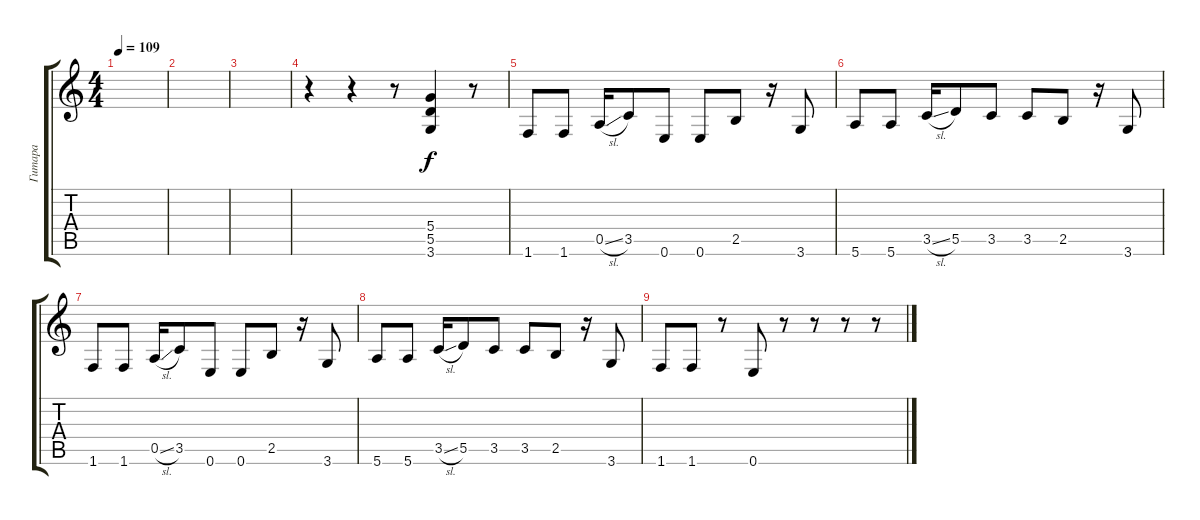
\track ("Гитара" "Гитара") {instrument distortionguitar}
\staff {score tabs}
\tuning (E4 B3 G3 D3 A2 E2) {hide}
\ts (4 4)
\tempo 109
\clef g2
\ks c
|
|
|
r.4 r.4 r.8 (5.4 5.5 3.6).4 r.8 |
1.6.8 1.6.8 0.5{sl}.16 3.5.8 0.6.8 0.6.8 2.5.8 r.16 3.6.8 |
5.6.8 5.6.8 3.5{sl}.16 5.5.8 3.5.8 3.5.8 2.5.8 r.16 3.6.8 |
1.6.8 1.6.8 0.5{sl}.16 3.5.8 0.6.8 0.6.8 2.5.8 r.16 3.6.8 |
5.6.8 5.6.8 3.5{sl}.16 5.5.8 3.5.8 3.5.8 2.5.8 r.16 3.6.8 |
1.6.8 1.6.8 r.8 0.6.8 r.8 r.8 r.8 r.8
